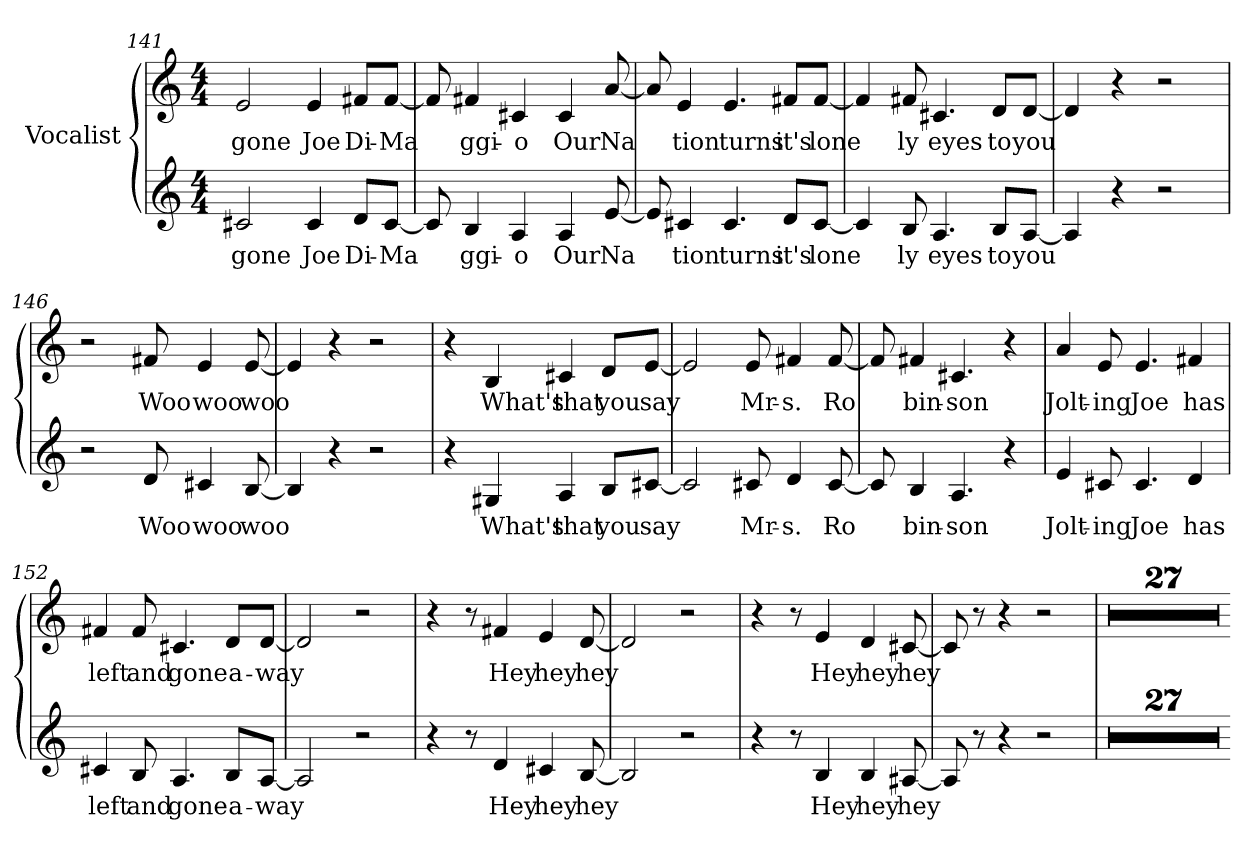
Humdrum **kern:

**kern	**text	**kern	**text
*part1	*part1	*part1	*part1
*staff2	*staff2	*staff1	*staff1
*I"Vocalist	*	*	*
*clefG2	*	*clefG2	*
*M4/4	*	*M4/4	*
=141	=141	=141	=141
2c#X	gone	2e	gone
4c#	Joe	4e	Joe
8d/L	Di-	8f#X/L	Di-
[8c#/J	-Ma-	[8f#/J	-Ma-
=142	=142	=142	=142
8c#]	_	8f#]	_
4B	-ggi-	4f#X	-ggi-
4A	-o	4c#X	-o
4A	Our	4c#	Our
[8e	Na-	[8a	Na-
=143	=143	=143	=143
8e]	_	8a]	_
4c#X	-tion	4e	-tion
4.c#	turns	4.e	turns
8d/L	it's	8f#X/L	it's
[8c#/J	lone-	[8f#/J	lone-
=144	=144	=144	=144
4c#]	_	4f#]	_
8B	-ly	8f#X	-ly
4.A	eyes	4.c#X	eyes
8B/L	to	8d/L	to
[8A/J	you	[8d/J	you
=145	=145	=145	=145
4A]	_	4d]	_
4r	.	4r	.
2r	.	2r	.
=146	=146	=146	=146
2r	.	2r	.
8d	Woo	8f#X	Woo
4c#X	woo	4e	woo
[8B	woo	[8e	woo
=147	=147	=147	=147
4B]	_	4e]	_
4r	.	4r	.
2r	.	2r	.
=148	=148	=148	=148
4r	.	4r	.
4G#X	What's	4B	What's
4A	that	4c#X	that
8B/L	you	8d/L	you
[8c#X/J	say	[8e/J	say
=149	=149	=149	=149
2c#]	_	2e]	_
8c#X	Mr-	8e	Mr-
4d	-s.	4f#X	-s.
[8c#	Ro-	[8f#	Ro-
=150	=150	=150	=150
8c#]	_	8f#]	_
4B	-bin-	4f#X	-bin-
4.A	-son	4.c#X	-son
4r	.	4r	.
=151	=151	=151	=151
4e	Jolt-	4a	Jolt-
8c#X	-ing	8e	-ing
4.c#	Joe	4.e	Joe
4d	has	4f#X	has
=152	=152	=152	=152
4c#X	left	4f#X	left
8B	and	8f#	and
4.A	gone	4.c#X	gone
8B/L	a-	8d/L	a-
[8A/J	-way	[8d/J	-way
=153	=153	=153	=153
2A]	_	2d]	_
2r	.	2r	.
=154	=154	=154	=154
4r	.	4r	.
8r	.	8r	.
4d	Hey	4f#X	Hey
4c#X	hey	4e	hey
[8B	hey	[8d	hey
=155	=155	=155	=155
2B]	_	2d]	_
2r	.	2r	.
=156	=156	=156	=156
4r	.	4r	.
8r	.	8r	.
4B	Hey	4e	Hey
4B	hey	4d	hey
[8A#X	hey	[8c#X	hey
=157	=157	=157	=157
8A#]	_	8c#]	_
8r	.	8r	.
4r	.	4r	.
2r	.	2r	.
=158	=158	=158	=158
1r	.	1r	.
=159	=159	=159	=159
1r	.	1r	.
=160	=160	=160	=160
1r	.	1r	.
=161	=161	=161	=161
1r	.	1r	.
=162	=162	=162	=162
1r	.	1r	.
=163	=163	=163	=163
1r	.	1r	.
=164	=164	=164	=164
1r	.	1r	.
=165	=165	=165	=165
1r	.	1r	.
=166	=166	=166	=166
1r	.	1r	.
=167	=167	=167	=167
1r	.	1r	.
=168	=168	=168	=168
1r	.	1r	.
=169	=169	=169	=169
1r	.	1r	.
=170	=170	=170	=170
1r	.	1r	.
=171	=171	=171	=171
1r	.	1r	.
=172	=172	=172	=172
1r	.	1r	.
=173	=173	=173	=173
1r	.	1r	.
=174	=174	=174	=174
1r	.	1r	.
=175	=175	=175	=175
1r	.	1r	.
=176	=176	=176	=176
1r	.	1r	.
=177	=177	=177	=177
1r	.	1r	.
=178	=178	=178	=178
1r	.	1r	.
=179	=179	=179	=179
1r	.	1r	.
=180	=180	=180	=180
1r	.	1r	.
=181	=181	=181	=181
1r	.	1r	.
=182	=182	=182	=182
1r	.	1r	.
=183	=183	=183	=183
1r	.	1r	.
=184	=184	=184	=184
1r	.	1r	.
=-	=-	=-	=-
*-	*-	*-	*-
